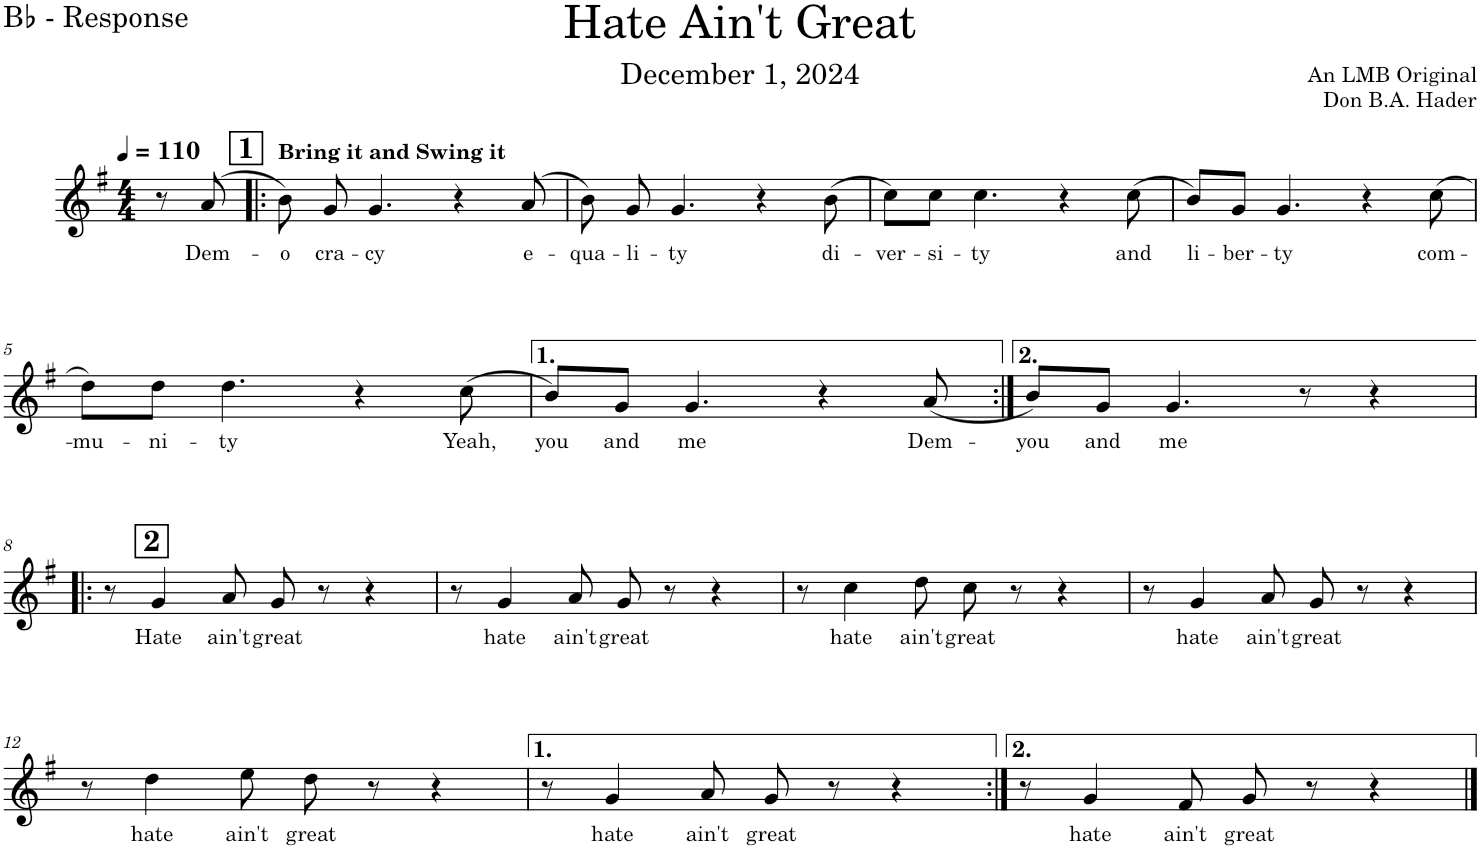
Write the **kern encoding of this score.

**kern	**text
*part1	*part1
*staff1	*staff1
*I"Bb - Call	*
*I'Bb (C)	*
*clefG2	*
*Trd8c14	*
*k[f#]	*
*M4/4	*
*MM110	*
=	=
8r	.
!	!LO:LY:b
(8a/	Dem-
!!LO:REH:place=s1:a:B:cj:fs=14:t=1
=1!|:	=1!|:
!LO:TX:a:B:t=Bring it and Swing it	!
!	!LO:LY:b
8b\)	-o
!	!LO:LY:b
8g/	-cra-
!	!LO:LY:b
4.g/	-cy
4r	.
!	!LO:LY:b
(8a/	e-
=2	=2
!	!LO:LY:b
8b\)	-qua-
!	!LO:LY:b
8g/	-li-
!	!LO:LY:b
4.g/	-ty
4r	.
!	!LO:LY:b
(8b\	di-
=3	=3
!	!LO:LY:b
8cc\L)	-ver-
!	!LO:LY:b
8cc\J	-si-
!	!LO:LY:b
4.cc\	-ty
4r	.
!	!LO:LY:b
(8cc\	and
=4	=4
!	!LO:LY:b
8b/L)	li-
!	!LO:LY:b
8g/J	-ber-
!	!LO:LY:b
4.g/	-ty
4r	.
!	!LO:LY:b
(8cc\	com-
!!LO:LB:g=z
=5	=5
!	!LO:LY:b
8dd\L)	-mu-
!	!LO:LY:b
8dd\J	-ni-
!	!LO:LY:b
4.dd\	-ty
4r	.
!	!LO:LY:b
(8cc\	Yeah,
=6	=6
!	!LO:LY:b
8b/L)	you
!	!LO:LY:b
8g/J	and
!	!LO:LY:b
4.g/	me
4r	.
!	!LO:LY:b
(8a/	Dem-
=7:|!	=7:|!
!	!LO:LY:b
8b/L)	-you
!	!LO:LY:b
8g/J	and
!	!LO:LY:b
4.g/	me
8r	.
4r	.
!!LO:LB:g=z
!!LO:REH:place=s1:a:B:cj:fs=14:t=2:qo=0.5
=8!|:	=8!|:
8r	.
!	!LO:LY:b
4g/	Hate
!	!LO:LY:b
8a/	ain't
!	!LO:LY:b
8g/	great
8r	.
4r	.
=9	=9
8r	.
!	!LO:LY:b
4g/	hate
!	!LO:LY:b
8a/	ain't
!	!LO:LY:b
8g/	great
8r	.
4r	.
=10	=10
8r	.
!	!LO:LY:b
4cc\	hate
!	!LO:LY:b
8dd\	ain't
!	!LO:LY:b
8cc\	great
8r	.
4r	.
=11	=11
8r	.
!	!LO:LY:b
4g/	hate
!	!LO:LY:b
8a/	ain't
!	!LO:LY:b
8g/	great
8r	.
4r	.
!!LO:LB:g=z
=12	=12
8r	.
!	!LO:LY:b
4dd\	hate
!	!LO:LY:b
8ee\	ain't
!	!LO:LY:b
8dd\	great
8r	.
4r	.
=13	=13
8r	.
!	!LO:LY:b
4g/	hate
!	!LO:LY:b
8a/	ain't
!	!LO:LY:b
8g/	great
8r	.
4r	.
=14:|!	=14:|!
8r	.
!	!LO:LY:b
4g/	hate
!	!LO:LY:b
8f#/	ain't
!	!LO:LY:b
8g/	great
8r	.
4r	.
==	==
*-	*-
